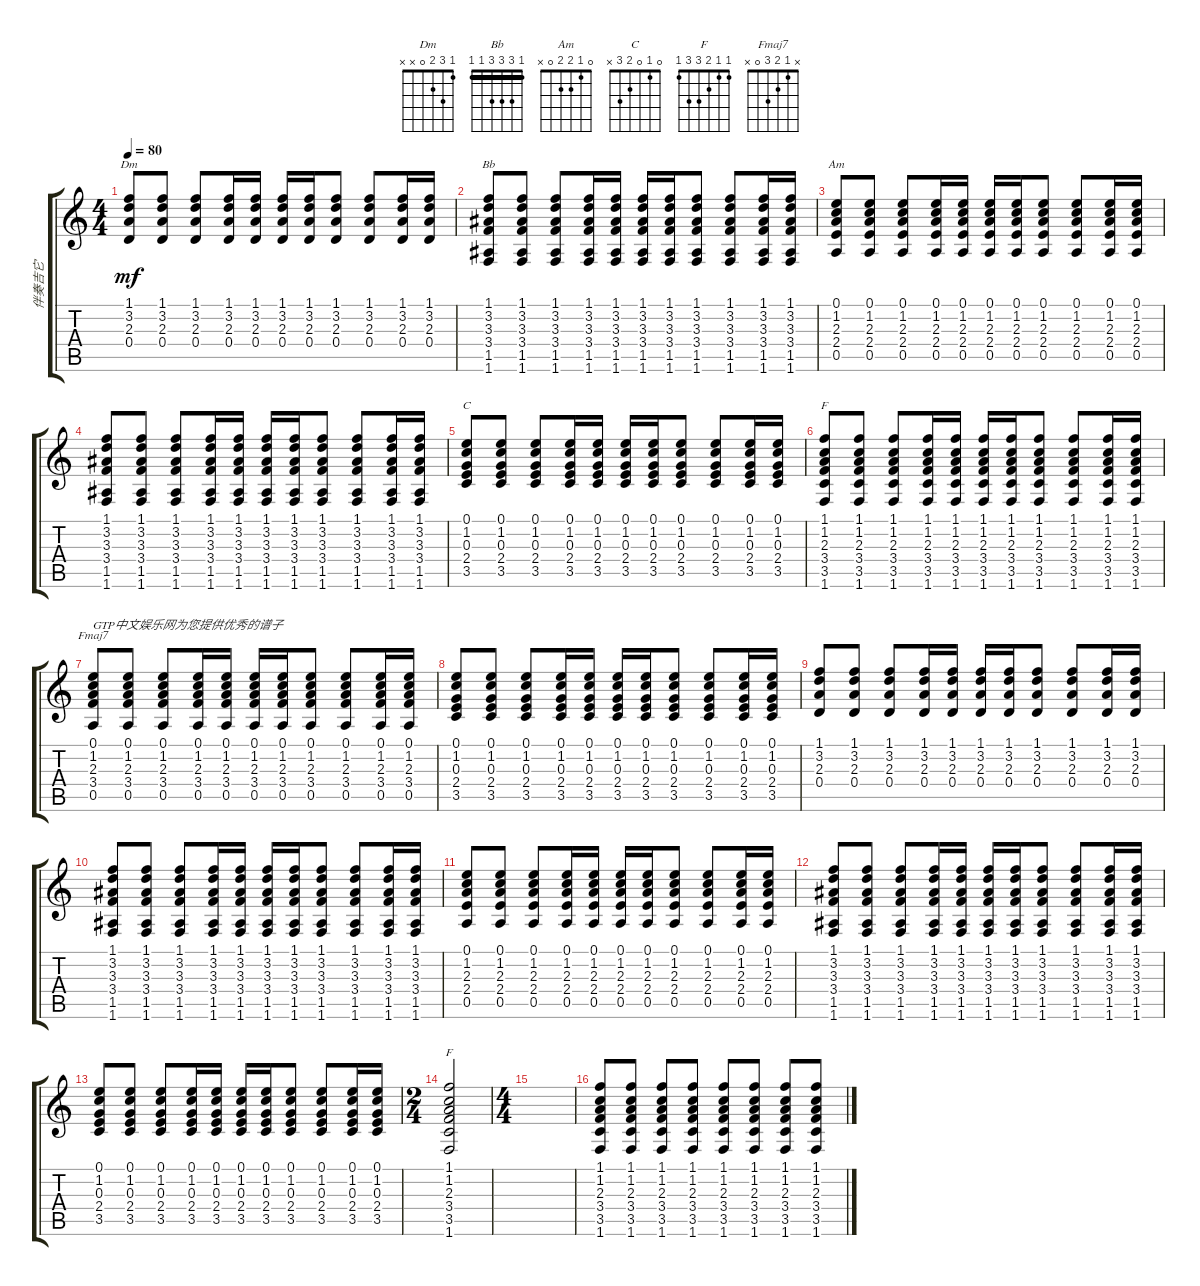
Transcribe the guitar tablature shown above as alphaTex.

\track ("伴奏吉它" "伴奏吉它") {instrument acousticguitarsteel}
\staff {score tabs}
\tuning (E4 B3 G3 D3 A2 E2) {hide}
\chord ("Dm" 1 3 2 0 x x)
\chord ("Bb" 1 3 3 3 1 1) {barre 1}
\chord ("Am" 0 1 2 2 0 x)
\chord ("C" 0 1 0 2 3 x)
\chord ("F" 1 1 2 3 3 1) {barre 1}
\chord ("Fmaj7" x 1 2 3 0 x)
\chord ("F" 1 1 2 3 3 1) {barre 0}
\ts (4 4)
\tempo 80
\clef g2
\ks c
(1.1 3.2 2.3 0.4).8{ch "Dm" dy mf} (1.1 3.2 2.3 0.4).8 (1.1 3.2 2.3 0.4).8 (1.1 3.2 2.3 0.4).16 (1.1 3.2 2.3 0.4).16 (1.1 3.2 2.3 0.4).16 (1.1 3.2 2.3 0.4).16 (1.1 3.2 2.3 0.4).8 (1.1 3.2 2.3 0.4).8 (1.1 3.2 2.3 0.4).16 (1.1 3.2 2.3 0.4).16 |
(1.1 3.2 3.3 3.4 1.5 1.6).8{ch "Bb"} (1.1 3.2 3.3 3.4 1.5 1.6).8 (1.1 3.2 3.3 3.4 1.5 1.6).8 (1.1 3.2 3.3 3.4 1.5 1.6).16 (1.1 3.2 3.3 3.4 1.5 1.6).16 (1.1 3.2 3.3 3.4 1.5 1.6).16 (1.1 3.2 3.3 3.4 1.5 1.6).16 (1.1 3.2 3.3 3.4 1.5 1.6).8 (1.1 3.2 3.3 3.4 1.5 1.6).8 (1.1 3.2 3.3 3.4 1.5 1.6).16 (1.1 3.2 3.3 3.4 1.5 1.6).16 |
(0.1 1.2 2.3 2.4 0.5).8{ch "Am"} (0.1 1.2 2.3 2.4 0.5).8 (0.1 1.2 2.3 2.4 0.5).8 (0.1 1.2 2.3 2.4 0.5).16 (0.1 1.2 2.3 2.4 0.5).16 (0.1 1.2 2.3 2.4 0.5).16 (0.1 1.2 2.3 2.4 0.5).16 (0.1 1.2 2.3 2.4 0.5).8 (0.1 1.2 2.3 2.4 0.5).8 (0.1 1.2 2.3 2.4 0.5).16 (0.1 1.2 2.3 2.4 0.5).16 |
(1.1 3.2 3.3 3.4 1.5 1.6).8 (1.1 3.2 3.3 3.4 1.5 1.6).8 (1.1 3.2 3.3 3.4 1.5 1.6).8 (1.1 3.2 3.3 3.4 1.5 1.6).16 (1.1 3.2 3.3 3.4 1.5 1.6).16 (1.1 3.2 3.3 3.4 1.5 1.6).16 (1.1 3.2 3.3 3.4 1.5 1.6).16 (1.1 3.2 3.3 3.4 1.5 1.6).8 (1.1 3.2 3.3 3.4 1.5 1.6).8 (1.1 3.2 3.3 3.4 1.5 1.6).16 (1.1 3.2 3.3 3.4 1.5 1.6).16 |
(0.1 1.2 0.3 2.4 3.5).8{ch "C"} (0.1 1.2 0.3 2.4 3.5).8 (0.1 1.2 0.3 2.4 3.5).8 (0.1 1.2 0.3 2.4 3.5).16 (0.1 1.2 0.3 2.4 3.5).16 (0.1 1.2 0.3 2.4 3.5).16 (0.1 1.2 0.3 2.4 3.5).16 (0.1 1.2 0.3 2.4 3.5).8 (0.1 1.2 0.3 2.4 3.5).8 (0.1 1.2 0.3 2.4 3.5).16 (0.1 1.2 0.3 2.4 3.5).16 |
(1.1 1.2 2.3 3.4 3.5 1.6).8{ch "F"} (1.1 1.2 2.3 3.4 3.5 1.6).8 (1.1 1.2 2.3 3.4 3.5 1.6).8 (1.1 1.2 2.3 3.4 3.5 1.6).16 (1.1 1.2 2.3 3.4 3.5 1.6).16 (1.1 1.2 2.3 3.4 3.5 1.6).16 (1.1 1.2 2.3 3.4 3.5 1.6).16 (1.1 1.2 2.3 3.4 3.5 1.6).8 (1.1 1.2 2.3 3.4 3.5 1.6).8 (1.1 1.2 2.3 3.4 3.5 1.6).16 (1.1 1.2 2.3 3.4 3.5 1.6).16 |
(0.1 1.2 2.3 3.4 0.5).8{ch "Fmaj7" txt "GTP中文娱乐网为您提供优秀的谱子"} (0.1 1.2 2.3 3.4 0.5).8 (0.1 1.2 2.3 3.4 0.5).8 (0.1 1.2 2.3 3.4 0.5).16 (0.1 1.2 2.3 3.4 0.5).16 (0.1 1.2 2.3 3.4 0.5).16 (0.1 1.2 2.3 3.4 0.5).16 (0.1 1.2 2.3 3.4 0.5).8 (0.1 1.2 2.3 3.4 0.5).8 (0.1 1.2 2.3 3.4 0.5).16 (0.1 1.2 2.3 3.4 0.5).16 |
(0.1 1.2 0.3 2.4 3.5).8 (0.1 1.2 0.3 2.4 3.5).8 (0.1 1.2 0.3 2.4 3.5).8 (0.1 1.2 0.3 2.4 3.5).16 (0.1 1.2 0.3 2.4 3.5).16 (0.1 1.2 0.3 2.4 3.5).16 (0.1 1.2 0.3 2.4 3.5).16 (0.1 1.2 0.3 2.4 3.5).8 (0.1 1.2 0.3 2.4 3.5).8 (0.1 1.2 0.3 2.4 3.5).16 (0.1 1.2 0.3 2.4 3.5).16 |
(1.1 3.2 2.3 0.4).8 (1.1 3.2 2.3 0.4).8 (1.1 3.2 2.3 0.4).8 (1.1 3.2 2.3 0.4).16 (1.1 3.2 2.3 0.4).16 (1.1 3.2 2.3 0.4).16 (1.1 3.2 2.3 0.4).16 (1.1 3.2 2.3 0.4).8 (1.1 3.2 2.3 0.4).8 (1.1 3.2 2.3 0.4).16 (1.1 3.2 2.3 0.4).16 |
(1.1 3.2 3.3 3.4 1.5 1.6).8 (1.1 3.2 3.3 3.4 1.5 1.6).8 (1.1 3.2 3.3 3.4 1.5 1.6).8 (1.1 3.2 3.3 3.4 1.5 1.6).16 (1.1 3.2 3.3 3.4 1.5 1.6).16 (1.1 3.2 3.3 3.4 1.5 1.6).16 (1.1 3.2 3.3 3.4 1.5 1.6).16 (1.1 3.2 3.3 3.4 1.5 1.6).8 (1.1 3.2 3.3 3.4 1.5 1.6).8 (1.1 3.2 3.3 3.4 1.5 1.6).16 (1.1 3.2 3.3 3.4 1.5 1.6).16 |
(0.1 1.2 2.3 2.4 0.5).8 (0.1 1.2 2.3 2.4 0.5).8 (0.1 1.2 2.3 2.4 0.5).8 (0.1 1.2 2.3 2.4 0.5).16 (0.1 1.2 2.3 2.4 0.5).16 (0.1 1.2 2.3 2.4 0.5).16 (0.1 1.2 2.3 2.4 0.5).16 (0.1 1.2 2.3 2.4 0.5).8 (0.1 1.2 2.3 2.4 0.5).8 (0.1 1.2 2.3 2.4 0.5).16 (0.1 1.2 2.3 2.4 0.5).16 |
(1.1 3.2 3.3 3.4 1.5 1.6).8 (1.1 3.2 3.3 3.4 1.5 1.6).8 (1.1 3.2 3.3 3.4 1.5 1.6).8 (1.1 3.2 3.3 3.4 1.5 1.6).16 (1.1 3.2 3.3 3.4 1.5 1.6).16 (1.1 3.2 3.3 3.4 1.5 1.6).16 (1.1 3.2 3.3 3.4 1.5 1.6).16 (1.1 3.2 3.3 3.4 1.5 1.6).8 (1.1 3.2 3.3 3.4 1.5 1.6).8 (1.1 3.2 3.3 3.4 1.5 1.6).16 (1.1 3.2 3.3 3.4 1.5 1.6).16 |
(0.1 1.2 0.3 2.4 3.5).8 (0.1 1.2 0.3 2.4 3.5).8 (0.1 1.2 0.3 2.4 3.5).8 (0.1 1.2 0.3 2.4 3.5).16 (0.1 1.2 0.3 2.4 3.5).16 (0.1 1.2 0.3 2.4 3.5).16 (0.1 1.2 0.3 2.4 3.5).16 (0.1 1.2 0.3 2.4 3.5).8 (0.1 1.2 0.3 2.4 3.5).8 (0.1 1.2 0.3 2.4 3.5).16 (0.1 1.2 0.3 2.4 3.5).16 |
\ts (2 4)
(1.1 1.2 2.3 3.4 3.5 1.6).2{ch "F"} |
\ts (4 4)
|
(1.1 1.2 2.3 3.4 3.5 1.6).8 (1.1 1.2 2.3 3.4 3.5 1.6).8 (1.1 1.2 2.3 3.4 3.5 1.6).8 (1.1 1.2 2.3 3.4 3.5 1.6).8 (1.1 1.2 2.3 3.4 3.5 1.6).8 (1.1 1.2 2.3 3.4 3.5 1.6).8 (1.1 1.2 2.3 3.4 3.5 1.6).8 (1.1 1.2 2.3 3.4 3.5 1.6).8
